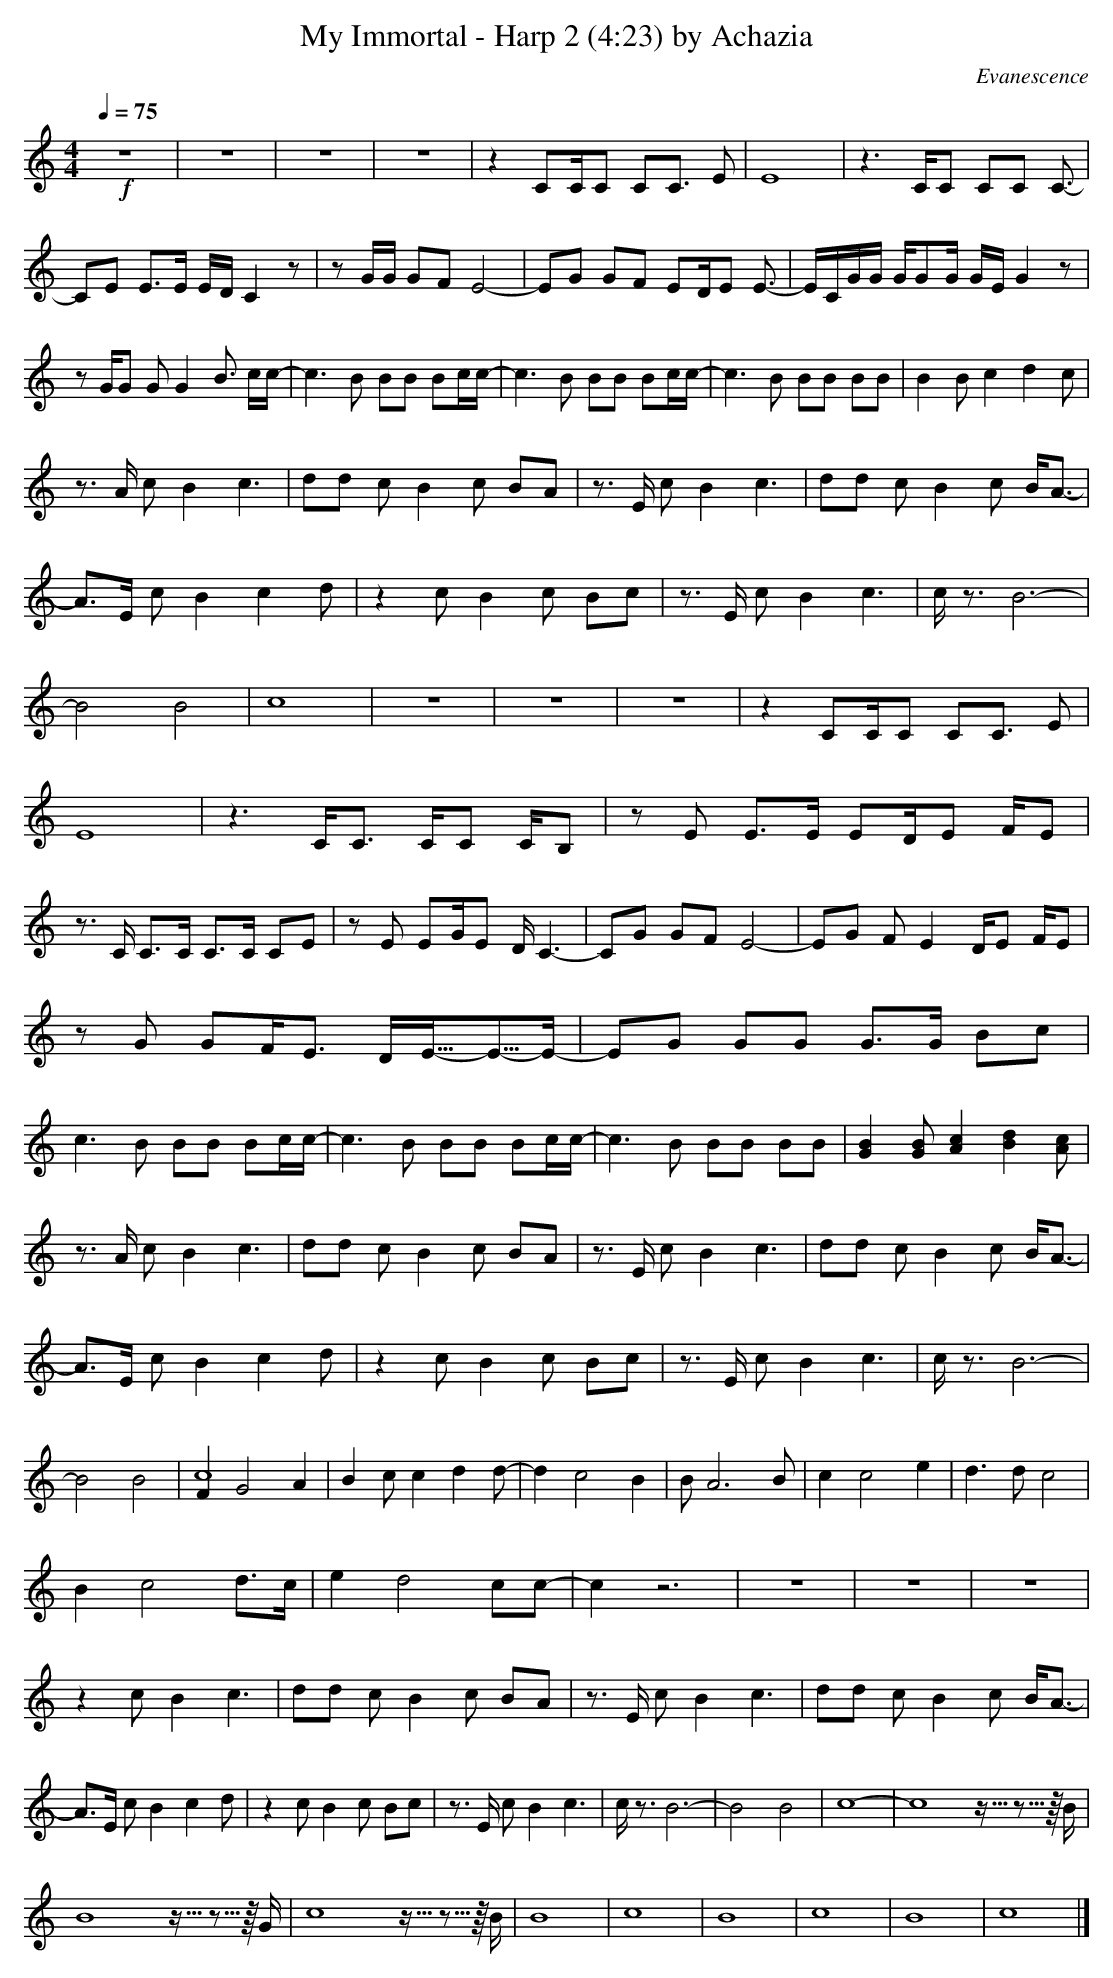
X:1
T:My Immortal - Harp 2 (4:23) by Achazia
C:Evanescence
Q:1/4=75
M:4/4
L:1/8
K:C
+f+
z8 |z8 |z8 |z8 |z2 CC/C CC3/2 E |E8 |z3 C/C CC C3/2-|CE E3/2E/ E/D/ C2 z |z G/G/ GF E4-|EG GF ED/E E3/2-|E/C/G/G/ G/GG/ G/E/ G2 z |z G/G G G2 B3/2 c/c/- |c3 B BB Bc/c/- |c3 B BB Bc/c/- |c3 B BB BB |B2 B c2 d2 c |
z3/2 A/ c B2 c3 |dd c B2 c BA |z3/2 E/ c B2 c3 |dd c B2 c B/A3/2-|A3/2E/ c B2 c2 d |z2 c B2 c Bc |z3/2 E/ c B2 c3 |c/ z3/2 B6- |B4 B4 |c8 |z8 |z8 |z8 |z2 CC/C CC3/2 E |E8 |z3 C/C3/2 C/C C/B, |z E E3/2E/ ED/E F/E |
z3/2 C/ C3/2C/ C3/2C/ CE |z E EG/E D/ C3-|CG GF E4-|EG F E2 D/E F/E |z G GF/E3/2 D/E5461/4096-E2730/4096-E/-|EG GG G3/2G/ Bc |c3 B BB Bc/c/- |c3 B BB Bc/c/- |c3 B BB BB |[G2B2] [GB] [A2c2] [B2d2] [Ac] |
z3/2 A/ c B2 c3 |dd c B2 c BA |z3/2 E/ c B2 c3 |dd c B2 c B/A3/2-|A3/2E/ c B2 c2 d |z2 c B2 c Bc |z3/2 E/ c B2 c3 |c/ z3/2 B6- |B4 B4 |[F2c8] G4 A2 |B2 c c2 d2 d- |d2 c4 B2 |B A6 B |c2 c4 e2 |d3 d c4 |
B2 c4 d3/2c/ |e2 d4 cc- |c2 z6 |z8 |z8 |z8 |z2 c B2 c3 |dd c B2 c BA |z3/2 E/ c B2 c3 |dd c B2 c B/A3/2-|A3/2E/ c B2 c2 d |z2 c B2 c Bc |z3/2 E/ c B2 c3 |c/ z3/2 B6- |B4 B4 |[z8-c8-] |[z21845/4096-c8] z5461/4096- z2730/4096- z682/4096 B/ |
[z21845/4096-B8] z5461/4096- z2730/4096- z682/4096 G/ |[z21845/4096-c8] z5461/4096- z2730/4096- z682/4096 B/ |B8 |c8 |B8 |c8 |B8 |c8 |]
